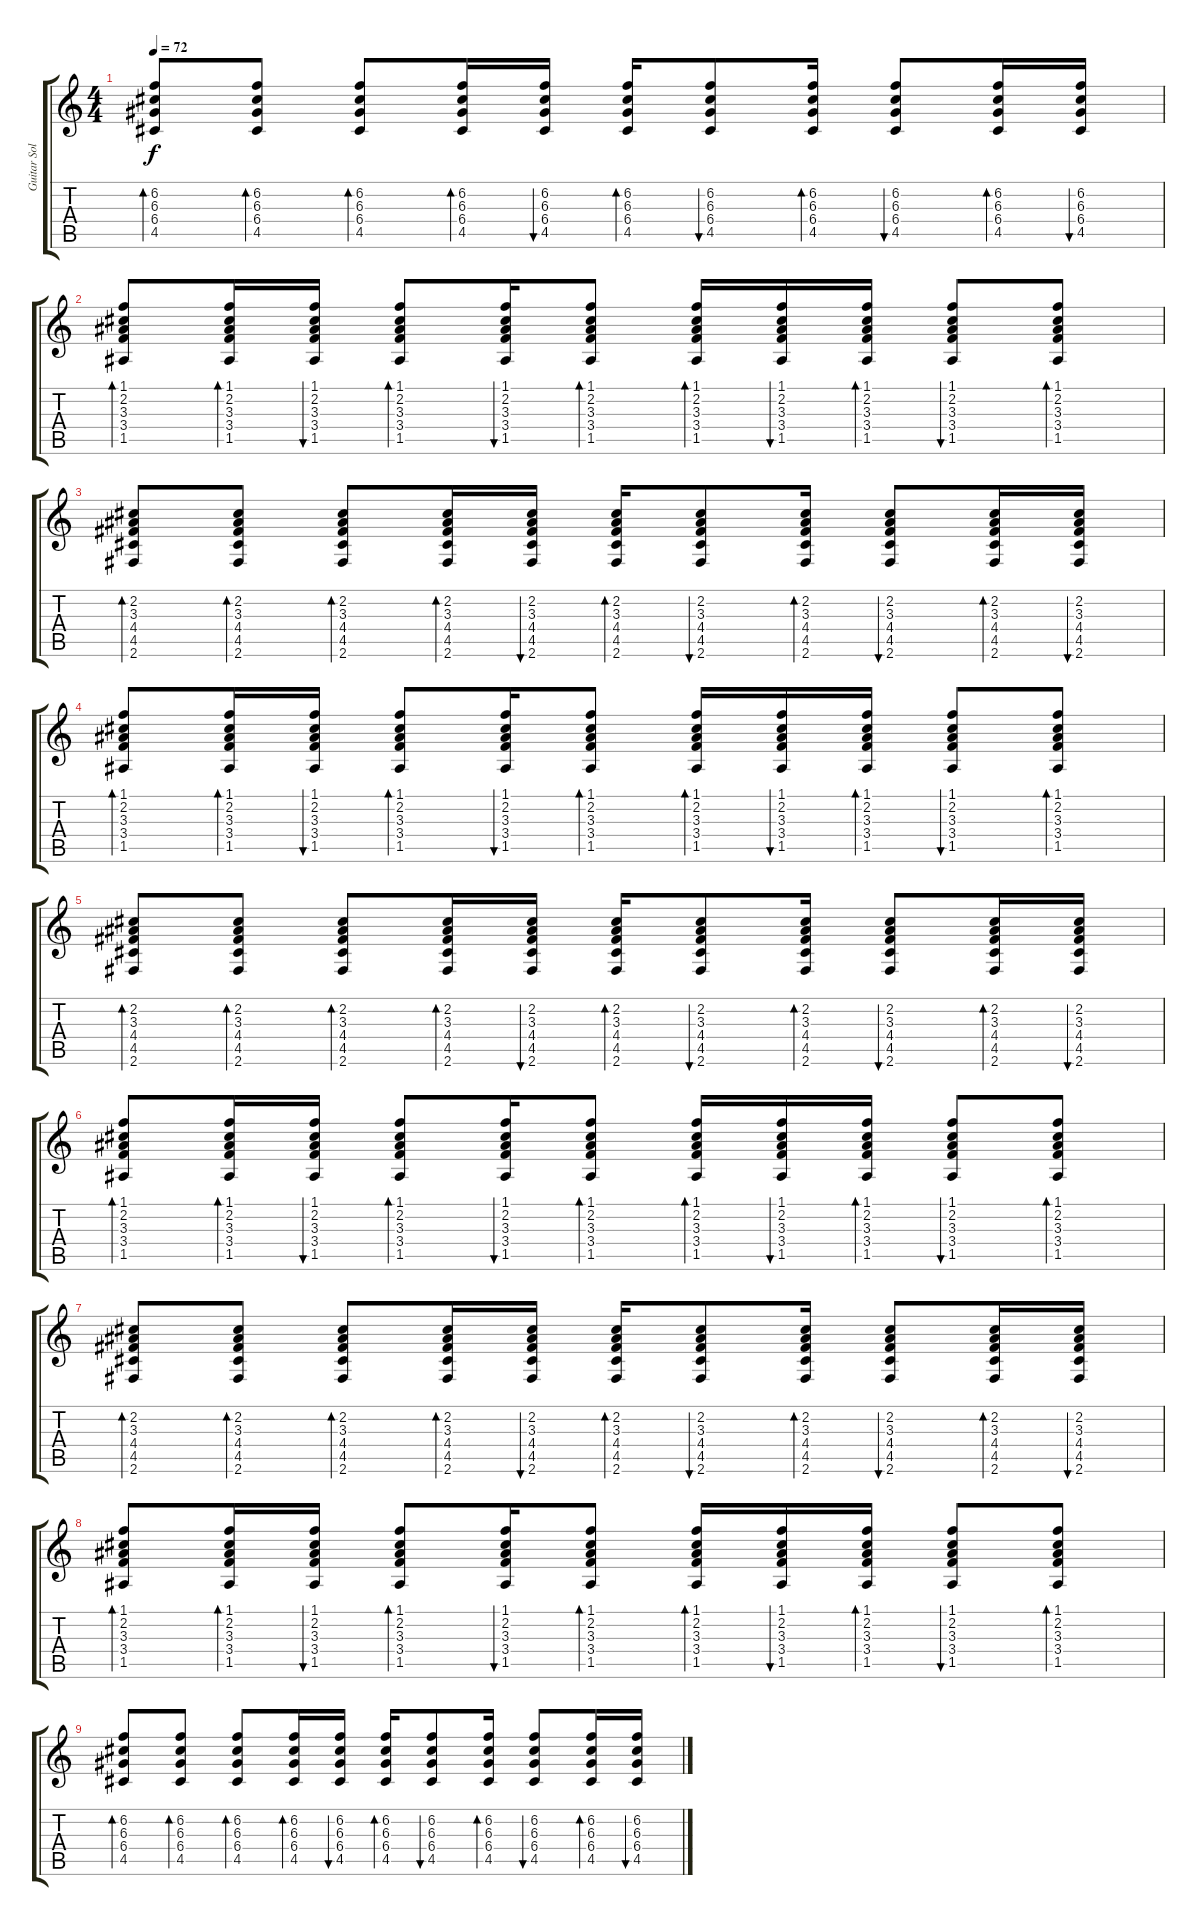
\track ("Guitar Solo" "Guitar Sol") {instrument distortionguitar}
\staff {score tabs}
\tuning (E4 B3 G3 D3 A2 E2) {hide}
\ts (4 4)
\tempo 72
\clef g2
\ks c
(6.2 6.3 6.4 4.5).8{bd 30 dy f} (6.2 6.3 6.4 4.5).8{bd 30} (6.2 6.3 6.4 4.5).8{bd 30} (6.2 6.3 6.4 4.5).16{bd 30} (6.2 6.3 6.4 4.5).16{bu 30} (6.2 6.3 6.4 4.5).16{bd 30} (6.2 6.3 6.4 4.5).8{bu 30} (6.2 6.3 6.4 4.5).16{bd 30} (6.2 6.3 6.4 4.5).8{bu 30} (6.2 6.3 6.4 4.5).16{bd 30} (6.2 6.3 6.4 4.5).16{bu 30} |
(1.1 2.2 3.3 3.4 1.5).8{bd 30} (1.1 2.2 3.3 3.4 1.5).16{bd 30} (1.1 2.2 3.3 3.4 1.5).16{bu 30} (1.1 2.2 3.3 3.4 1.5).8{bd 30} (1.1 2.2 3.3 3.4 1.5).16{bu 30} (1.1 2.2 3.3 3.4 1.5).8{bd 30} (1.1 2.2 3.3 3.4 1.5).16{bd 30} (1.1 2.2 3.3 3.4 1.5).16{bu 30} (1.1 2.2 3.3 3.4 1.5).16{bd 30} (1.1 2.2 3.3 3.4 1.5).8{bu 30} (1.1 2.2 3.3 3.4 1.5).8{bd 30} |
(2.2 3.3 4.4 4.5 2.6).8{bd 30} (2.2 3.3 4.4 4.5 2.6).8{bd 30} (2.2 3.3 4.4 4.5 2.6).8{bd 30} (2.2 3.3 4.4 4.5 2.6).16{bd 30} (2.2 3.3 4.4 4.5 2.6).16{bu 30} (2.2 3.3 4.4 4.5 2.6).16{bd 30} (2.2 3.3 4.4 4.5 2.6).8{bu 30} (2.2 3.3 4.4 4.5 2.6).16{bd 30} (2.2 3.3 4.4 4.5 2.6).8{bu 30} (2.2 3.3 4.4 4.5 2.6).16{bd 30} (2.2 3.3 4.4 4.5 2.6).16{bu 30} |
(1.1 2.2 3.3 3.4 1.5).8{bd 30} (1.1 2.2 3.3 3.4 1.5).16{bd 30} (1.1 2.2 3.3 3.4 1.5).16{bu 30} (1.1 2.2 3.3 3.4 1.5).8{bd 30} (1.1 2.2 3.3 3.4 1.5).16{bu 30} (1.1 2.2 3.3 3.4 1.5).8{bd 30} (1.1 2.2 3.3 3.4 1.5).16{bd 30} (1.1 2.2 3.3 3.4 1.5).16{bu 30} (1.1 2.2 3.3 3.4 1.5).16{bd 30} (1.1 2.2 3.3 3.4 1.5).8{bu 30} (1.1 2.2 3.3 3.4 1.5).8{bd 30} |
(2.2 3.3 4.4 4.5 2.6).8{bd 30} (2.2 3.3 4.4 4.5 2.6).8{bd 30} (2.2 3.3 4.4 4.5 2.6).8{bd 30} (2.2 3.3 4.4 4.5 2.6).16{bd 30} (2.2 3.3 4.4 4.5 2.6).16{bu 30} (2.2 3.3 4.4 4.5 2.6).16{bd 30} (2.2 3.3 4.4 4.5 2.6).8{bu 30} (2.2 3.3 4.4 4.5 2.6).16{bd 30} (2.2 3.3 4.4 4.5 2.6).8{bu 30} (2.2 3.3 4.4 4.5 2.6).16{bd 30} (2.2 3.3 4.4 4.5 2.6).16{bu 30} |
(1.1 2.2 3.3 3.4 1.5).8{bd 30} (1.1 2.2 3.3 3.4 1.5).16{bd 30} (1.1 2.2 3.3 3.4 1.5).16{bu 30} (1.1 2.2 3.3 3.4 1.5).8{bd 30} (1.1 2.2 3.3 3.4 1.5).16{bu 30} (1.1 2.2 3.3 3.4 1.5).8{bd 30} (1.1 2.2 3.3 3.4 1.5).16{bd 30} (1.1 2.2 3.3 3.4 1.5).16{bu 30} (1.1 2.2 3.3 3.4 1.5).16{bd 30} (1.1 2.2 3.3 3.4 1.5).8{bu 30} (1.1 2.2 3.3 3.4 1.5).8{bd 30} |
(2.2 3.3 4.4 4.5 2.6).8{bd 30} (2.2 3.3 4.4 4.5 2.6).8{bd 30} (2.2 3.3 4.4 4.5 2.6).8{bd 30} (2.2 3.3 4.4 4.5 2.6).16{bd 30} (2.2 3.3 4.4 4.5 2.6).16{bu 30} (2.2 3.3 4.4 4.5 2.6).16{bd 30} (2.2 3.3 4.4 4.5 2.6).8{bu 30} (2.2 3.3 4.4 4.5 2.6).16{bd 30} (2.2 3.3 4.4 4.5 2.6).8{bu 30} (2.2 3.3 4.4 4.5 2.6).16{bd 30} (2.2 3.3 4.4 4.5 2.6).16{bu 30} |
(1.1 2.2 3.3 3.4 1.5).8{bd 30} (1.1 2.2 3.3 3.4 1.5).16{bd 30} (1.1 2.2 3.3 3.4 1.5).16{bu 30} (1.1 2.2 3.3 3.4 1.5).8{bd 30} (1.1 2.2 3.3 3.4 1.5).16{bu 30} (1.1 2.2 3.3 3.4 1.5).8{bd 30} (1.1 2.2 3.3 3.4 1.5).16{bd 30} (1.1 2.2 3.3 3.4 1.5).16{bu 30} (1.1 2.2 3.3 3.4 1.5).16{bd 30} (1.1 2.2 3.3 3.4 1.5).8{bu 30} (1.1 2.2 3.3 3.4 1.5).8{bd 30} |
(6.2 6.3 6.4 4.5).8{bd 30} (6.2 6.3 6.4 4.5).8{bd 30} (6.2 6.3 6.4 4.5).8{bd 30} (6.2 6.3 6.4 4.5).16{bd 30} (6.2 6.3 6.4 4.5).16{bu 30} (6.2 6.3 6.4 4.5).16{bd 30} (6.2 6.3 6.4 4.5).8{bu 30} (6.2 6.3 6.4 4.5).16{bd 30} (6.2 6.3 6.4 4.5).8{bu 30} (6.2 6.3 6.4 4.5).16{bd 30} (6.2 6.3 6.4 4.5).16{bu 30}
